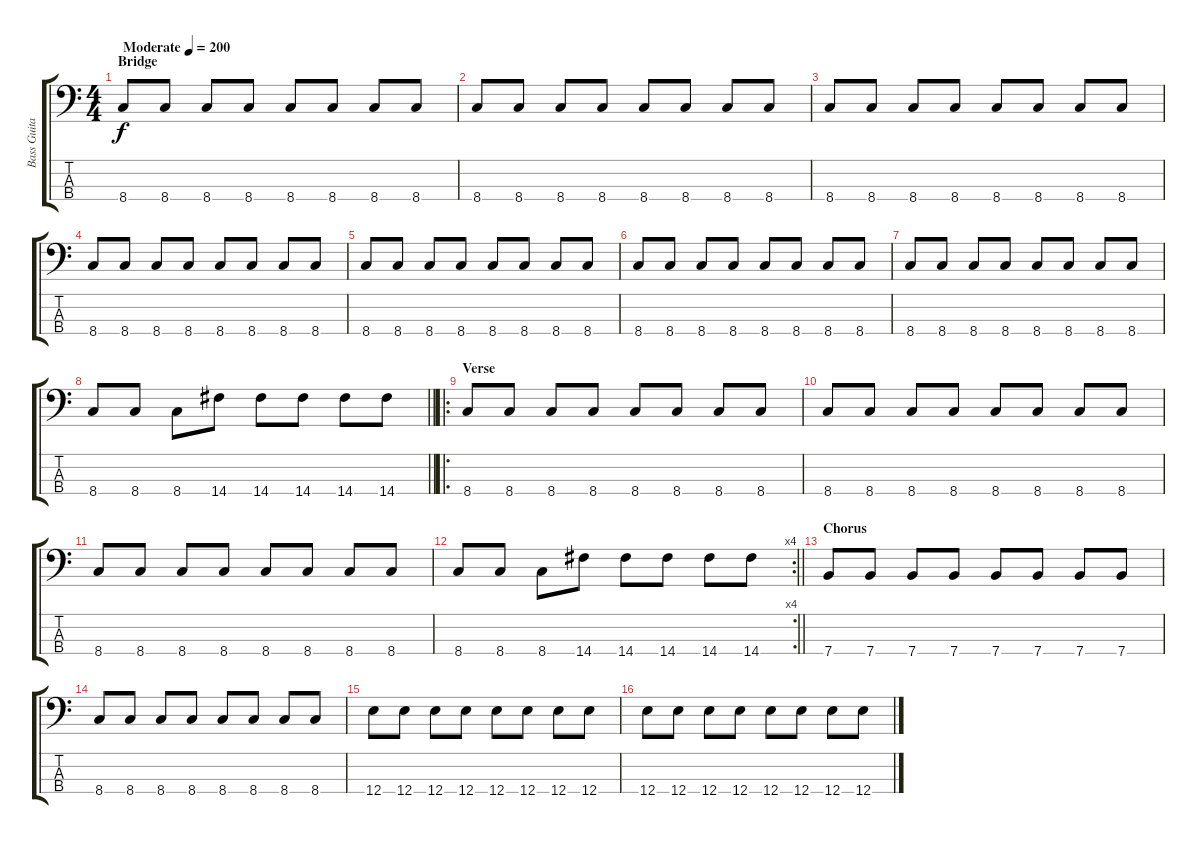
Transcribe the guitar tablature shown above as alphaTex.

\track ("Bass Guitar - Dominic" "Bass Guita") {instrument electricbassfinger}
\staff {score tabs}
\tuning (G2 D2 A1 E1) {hide}
\ts (4 4)
\section ("" "Bridge")
\tempo (200 "Moderate")
\clef f4
\ks c
8.4.8{dy f instrument electricbassfinger} 8.4.8 8.4.8 8.4.8 8.4.8 8.4.8 8.4.8 8.4.8 |
8.4.8 8.4.8 8.4.8 8.4.8 8.4.8 8.4.8 8.4.8 8.4.8 |
8.4.8 8.4.8 8.4.8 8.4.8 8.4.8 8.4.8 8.4.8 8.4.8 |
8.4.8 8.4.8 8.4.8 8.4.8 8.4.8 8.4.8 8.4.8 8.4.8 |
8.4.8 8.4.8 8.4.8 8.4.8 8.4.8 8.4.8 8.4.8 8.4.8 |
8.4.8 8.4.8 8.4.8 8.4.8 8.4.8 8.4.8 8.4.8 8.4.8 |
8.4.8 8.4.8 8.4.8 8.4.8 8.4.8 8.4.8 8.4.8 8.4.8 |
\barLineRight lightlight
8.4.8 8.4.8 8.4.8 14.4.8 14.4.8 14.4.8 14.4.8 14.4.8 |
\ro
\section ("" "Verse")
8.4.8 8.4.8 8.4.8 8.4.8 8.4.8 8.4.8 8.4.8 8.4.8 |
8.4.8 8.4.8 8.4.8 8.4.8 8.4.8 8.4.8 8.4.8 8.4.8 |
8.4.8 8.4.8 8.4.8 8.4.8 8.4.8 8.4.8 8.4.8 8.4.8 |
\rc 4
\barLineRight lightlight
8.4.8 8.4.8 8.4.8 14.4.8 14.4.8 14.4.8 14.4.8 14.4.8 |
\section ("" "Chorus")
7.4.8 7.4.8 7.4.8 7.4.8 7.4.8 7.4.8 7.4.8 7.4.8 |
8.4.8 8.4.8 8.4.8 8.4.8 8.4.8 8.4.8 8.4.8 8.4.8 |
12.4.8 12.4.8 12.4.8 12.4.8 12.4.8 12.4.8 12.4.8 12.4.8 |
12.4.8 12.4.8 12.4.8 12.4.8 12.4.8 12.4.8 12.4.8 12.4.8
